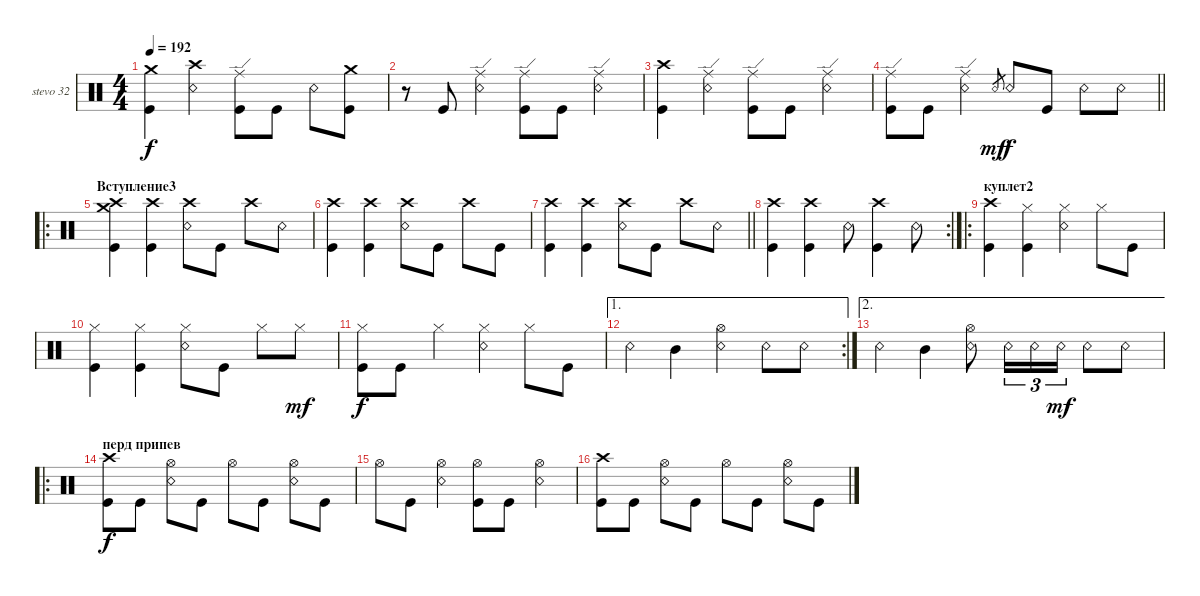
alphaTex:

\defaultSystemsLayout 4
\bracketExtendMode groupsimilarinstruments
\firstSystemTrackNameOrientation horizontal
\otherSystemsTrackNameOrientation horizontal
\track ("Steve Jocz" "stevo 32") {instrument percussion}
\staff {score}
\articulation defaults
\ts (4 4)
\tempo 192
\clef neutral
\ks c
("Crash medium (hit)" "Kick (hit)").4{dy f} ("Crash high (hit)" "Snare (rim shot)").4 ("Ride (edge)" "Kick (hit)").8 "Kick (hit)".8 "Snare (rim shot)".8 ("Crash medium (hit)" "Kick (hit)").8 |
r.8 "Kick (hit)".8 ("Ride (edge)" "Snare (rim shot)").4 ("Ride (edge)" "Kick (hit)").8 "Kick (hit)".8 ("Ride (edge)" "Snare (rim shot)").4 |
("Crash high (hit)" "Kick (hit)").4 ("Ride (edge)" "Snare (rim shot)").4 ("Ride (edge)" "Kick (hit)").8 "Kick (hit)".8 ("Ride (edge)" "Snare (rim shot)").4 |
\barLineRight lightlight
("Ride (edge)" "Kick (hit)").8 "Kick (hit)".8 ("Ride (edge)" "Snare (rim shot)").4 "Snare (rim shot)".8{gr dy mf} "Snare (rim shot)".8{dy f} "Kick (hit)".8 "Snare (rim shot)".8 "Snare (rim shot)".8 |
\ro
\section ("" "Вступление3")
("Crash high (hit)" "Crash medium (hit)" "Kick (hit)").4 ("Crash high (hit)" "Kick (hit)").4 ("Crash high (hit)" "Snare (rim shot)").8 "Kick (hit)".8 "Crash high (hit)".8 "Snare (rim shot)".8 |
("Crash high (hit)" "Kick (hit)").4 ("Crash high (hit)" "Kick (hit)").4 ("Crash high (hit)" "Snare (rim shot)").8 "Kick (hit)".8 "Crash high (hit)".8 "Kick (hit)".8 |
\barLineRight lightlight
("Crash high (hit)" "Kick (hit)").4 ("Crash high (hit)" "Kick (hit)").4 ("Crash high (hit)" "Snare (rim shot)").8 "Kick (hit)".8 "Crash high (hit)".8 "Snare (rim shot)".8 |
\rc 2
("Crash high (hit)" "Kick (hit)").4 ("Crash high (hit)" "Kick (hit)").4 "Snare (rim shot)".8 ("Crash high (hit)" "Kick (hit)").4 "Snare (rim shot)".8 |
\ro
\section ("" "куплет2")
("Crash high (hit)" "Kick (hit)").4 ("Hi-Hat (closed)" "Kick (hit)").4 ("Hi-Hat (closed)" "Snare (rim shot)").4 "Hi-Hat (closed)".8 "Kick (hit)".8 |
("Hi-Hat (closed)" "Kick (hit)").4 ("Hi-Hat (closed)" "Kick (hit)").4 ("Hi-Hat (closed)" "Snare (rim shot)").8 "Kick (hit)".8 "Hi-Hat (closed)".8 "Hi-Hat (closed)".8{dy mf} |
("Hi-Hat (closed)" "Kick (hit)").8{dy f} "Kick (hit)".8 "Hi-Hat (closed)".4 ("Hi-Hat (closed)" "Snare (rim shot)").4 "Hi-Hat (closed)".8 "Kick (hit)".8 |
\ae 1
\rc 2 "Snare (rim shot)".4 "Mid Tom (hit)".4
("Hi-Hat (open)" "Snare (rim shot)").4 "Snare (rim shot)".8 "Snare (rim shot)".8 |
\ae 2 "Snare (rim shot)".4 "Mid Tom (hit)".4
("Hi-Hat (open)" "Snare (rim shot)").8 "Snare (rim shot)".16{tu (3 2)} "Snare (rim shot)".16{tu (3 2)} "Snare (rim shot)".16{tu (3 2) dy mf} "Snare (rim shot)".8 "Snare (rim shot)".8 |
\ro
\section ("" "перд припев")
("Crash high (hit)" "Kick (hit)").8{dy f} "Kick (hit)".8 ("Hi-Hat (open)" "Snare (rim shot)").8 "Kick (hit)".8 "Hi-Hat (open)".8 "Kick (hit)".8 ("Hi-Hat (open)" "Snare (rim shot)").8 "Kick (hit)".8 |
"Hi-Hat (open)".8 "Kick (hit)".8 ("Hi-Hat (open)" "Snare (rim shot)").4 ("Hi-Hat (open)" "Kick (hit)").8 "Kick (hit)".8 ("Hi-Hat (open)" "Snare (rim shot)").4 |
("Crash high (hit)" "Kick (hit)").8 "Kick (hit)".8 ("Hi-Hat (open)" "Snare (rim shot)").8 "Kick (hit)".8 "Hi-Hat (open)".8 "Kick (hit)".8 ("Hi-Hat (open)" "Snare (rim shot)").8 "Kick (hit)".8
